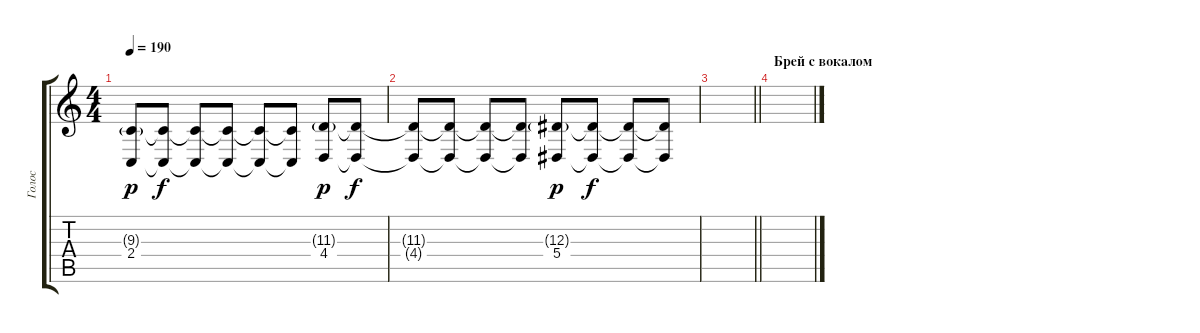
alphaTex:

\track ("Голос" "Голос") {instrument baritonesax}
\staff {score tabs}
\tuning (C4 G3 Eb3 Bb2 F2 C2) {hide}
\ts (4 4)
\tempo 190
\clef g2
\ks c
(9.3{g} 2.4).8{dy p} (9.3{t} 2.4{t}).8{dy f} (9.3{t} 2.4{t}).8 (9.3{t} 2.4{t}).8 (9.3{t} 2.4{t}).8 (9.3{t} 2.4{t}).8 (11.3{g} 4.4).8{dy p} (11.3{t} 4.4{t}).8{dy f} |
(11.3{t} 4.4{t}).8 (11.3{t} 4.4{t}).8 (11.3{t} 4.4{t}).8 (11.3{t} 4.4{t}).8 (12.3{g} 5.4).8{dy p} (12.3{t} 5.4{t}).8{dy f} (12.3{t} 5.4{t}).8 (12.3{t} 5.4{t}).8 |
\barLineRight lightlight
|
\section ("" "Брей с вокалом")
